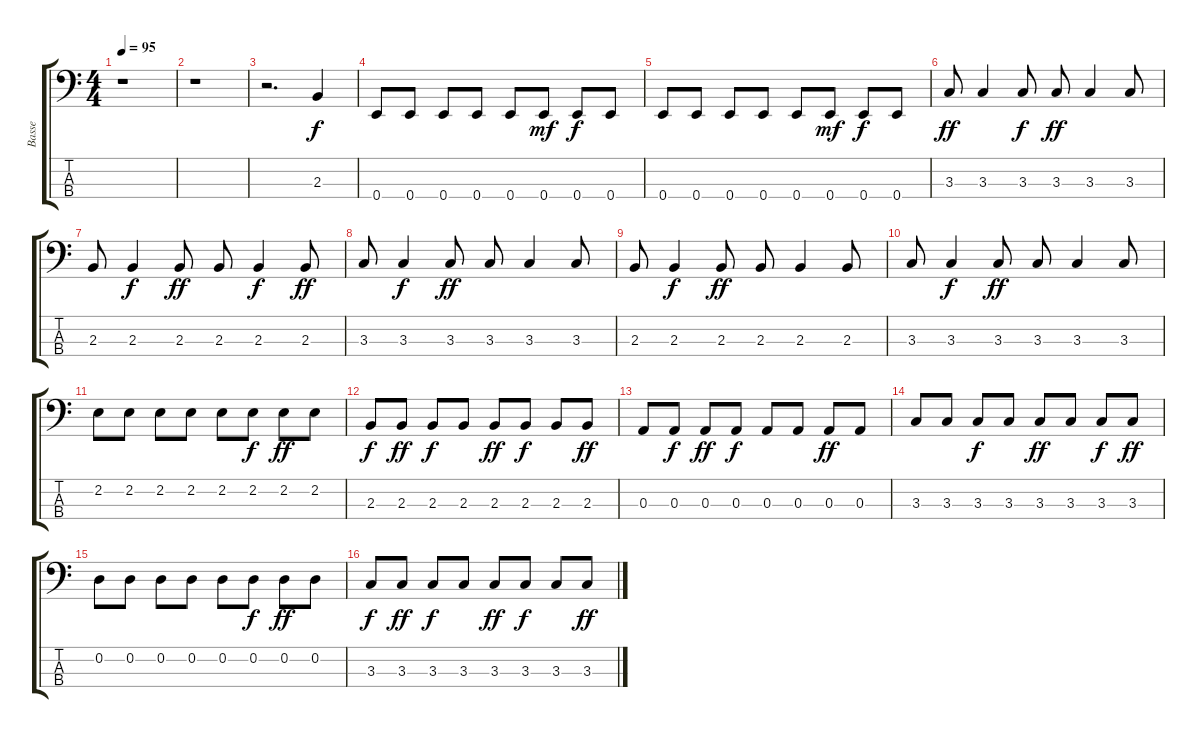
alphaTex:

\track ("Basse" "Basse") {instrument electricbassfinger}
\staff {score tabs}
\tuning (G2 D2 A1 E1) {hide}
\ts (4 4)
\tempo 95
\clef f4
\ks c
r.1{dy f instrument electricbassfinger} |
r.1 |
r.2{d} 2.3.4 |
0.4.8 0.4.8 0.4.8 0.4.8 0.4.8 0.4.8{dy mf} 0.4.8{dy f} 0.4.8 |
0.4.8 0.4.8 0.4.8 0.4.8 0.4.8 0.4.8{dy mf} 0.4.8{dy f} 0.4.8 |
3.3.8{dy ff} 3.3.4 3.3.8{dy f} 3.3.8{dy ff} 3.3.4 3.3.8 |
2.3.8 2.3.4{dy f} 2.3.8{dy ff} 2.3.8 2.3.4{dy f} 2.3.8{dy ff} |
3.3.8 3.3.4{dy f} 3.3.8{dy ff} 3.3.8 3.3.4 3.3.8 |
2.3.8 2.3.4{dy f} 2.3.8{dy ff} 2.3.8 2.3.4 2.3.8 |
3.3.8 3.3.4{dy f} 3.3.8{dy ff} 3.3.8 3.3.4 3.3.8 |
2.2.8 2.2.8 2.2.8 2.2.8 2.2.8 2.2.8{dy f} 2.2.8{dy ff} 2.2.8 |
2.3.8{dy f} 2.3.8{dy ff} 2.3.8{dy f} 2.3.8 2.3.8{dy ff} 2.3.8{dy f} 2.3.8 2.3.8{dy ff} |
0.3.8 0.3.8{dy f} 0.3.8{dy ff} 0.3.8{dy f} 0.3.8 0.3.8 0.3.8{dy ff} 0.3.8 |
3.3.8 3.3.8 3.3.8{dy f} 3.3.8 3.3.8{dy ff} 3.3.8 3.3.8{dy f} 3.3.8{dy ff} |
0.2.8 0.2.8 0.2.8 0.2.8 0.2.8 0.2.8{dy f} 0.2.8{dy ff} 0.2.8 |
3.3.8{dy f} 3.3.8{dy ff} 3.3.8{dy f} 3.3.8 3.3.8{dy ff} 3.3.8{dy f} 3.3.8 3.3.8{dy ff}
